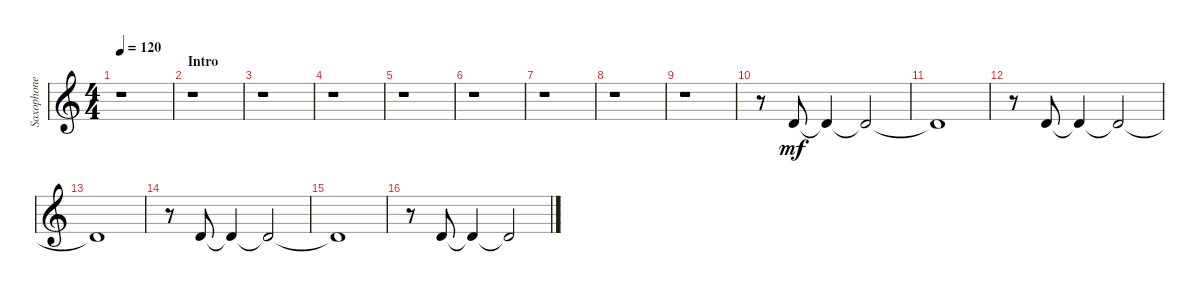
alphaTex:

\track ("Saxophone : Alto in Eb" "Saxophone ") {instrument altosax}
\staff {score}
\tuning (E4 B3 G3 D3 A2 E2 B1) {hide}
\ts (4 4)
\tempo 120
\clef g2
\ks c
r.1{dy mf instrument altosax} |
\section ("" "Intro")
r.1 |
r.1 |
r.1 |
r.1 |
r.1 |
r.1 |
r.1 |
r.1 |
r.8 3.2.8 3.2{t}.4 3.2{t}.2 |
3.2{t}.1 |
r.8 3.2.8 3.2{t}.4 3.2{t}.2 |
3.2{t}.1 |
r.8 3.2.8 3.2{t}.4 3.2{t}.2 |
3.2{t}.1 |
r.8 3.2.8 3.2{t}.4 3.2{t}.2
